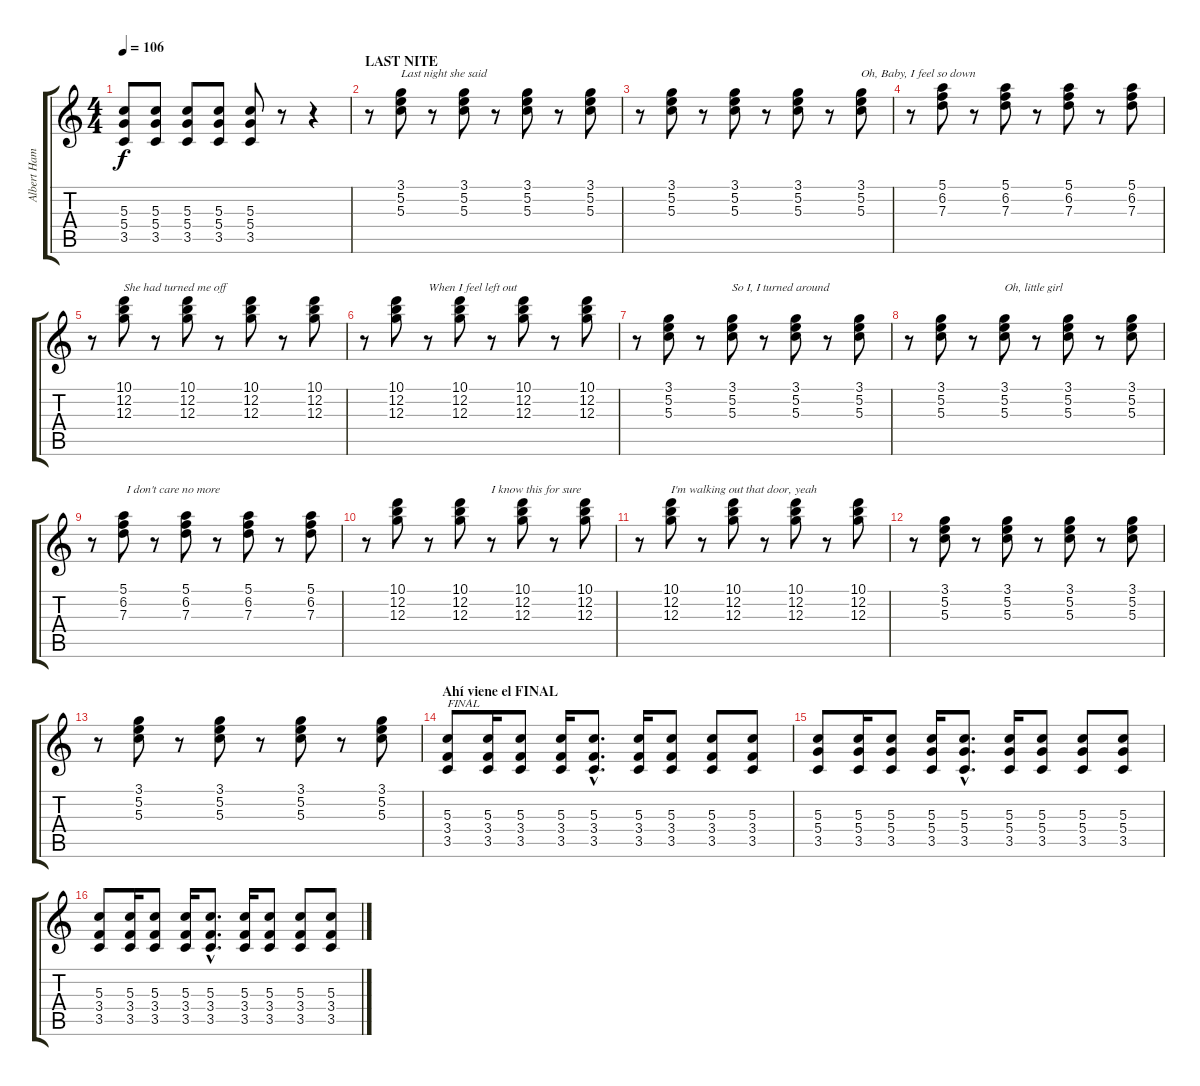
\track ("Albert Hammond" "Albert Ham") {instrument overdrivenguitar}
\staff {score tabs}
\tuning (E4 B3 G3 D3 A2 E2) {hide}
\ts (4 4)
\tempo 106
\clef g2
\ks c
(5.3 5.4 3.5).8{dy f} (5.3 5.4 3.5).8 (5.3 5.4 3.5).8 (5.3 5.4 3.5).8 (5.3 5.4 3.5).8 r.8 r.4 |
\section ("" "LAST NITE")
r.8 (3.1 5.2 5.3).8{txt "Last night she said"} r.8 (3.1 5.2 5.3).8 r.8 (3.1 5.2 5.3).8 r.8 (3.1 5.2 5.3).8 |
r.8 (3.1 5.2 5.3).8 r.8 (3.1 5.2 5.3).8 r.8 (3.1 5.2 5.3).8 r.8 (3.1 5.2 5.3).8{txt "Oh, Baby, I feel so down"} |
r.8 (5.1 6.2 7.3).8 r.8 (5.1 6.2 7.3).8 r.8 (5.1 6.2 7.3).8 r.8 (5.1 6.2 7.3).8 |
r.8 (10.1 12.2 12.3).8{txt "She had turned me off"} r.8 (10.1 12.2 12.3).8 r.8 (10.1 12.2 12.3).8 r.8 (10.1 12.2 12.3).8 |
r.8 (10.1 12.2 12.3).8 r.8{txt "When I feel left out"} (10.1 12.2 12.3).8 r.8 (10.1 12.2 12.3).8 r.8 (10.1 12.2 12.3).8 |
r.8 (3.1 5.2 5.3).8 r.8 (3.1 5.2 5.3).8{txt "So I, I turned around"} r.8 (3.1 5.2 5.3).8 r.8 (3.1 5.2 5.3).8 |
r.8 (3.1 5.2 5.3).8 r.8 (3.1 5.2 5.3).8{txt "Oh, little girl"} r.8 (3.1 5.2 5.3).8 r.8 (3.1 5.2 5.3).8 |
r.8 (5.1 6.2 7.3).8{txt " I don't care no more"} r.8 (5.1 6.2 7.3).8 r.8 (5.1 6.2 7.3).8 r.8 (5.1 6.2 7.3).8 |
r.8 (10.1 12.2 12.3).8 r.8 (10.1 12.2 12.3).8 r.8{txt "I know this for sure"} (10.1 12.2 12.3).8 r.8 (10.1 12.2 12.3).8 |
r.8 (10.1 12.2 12.3).8{txt "I'm walking out that door, yeah"} r.8 (10.1 12.2 12.3).8 r.8 (10.1 12.2 12.3).8 r.8 (10.1 12.2 12.3).8 |
r.8 (3.1 5.2 5.3).8 r.8 (3.1 5.2 5.3).8 r.8 (3.1 5.2 5.3).8 r.8 (3.1 5.2 5.3).8 |
r.8 (3.1 5.2 5.3).8 r.8 (3.1 5.2 5.3).8 r.8 (3.1 5.2 5.3).8 r.8 (3.1 5.2 5.3).8 |
\section ("" "Ahí viene el FINAL")
(5.3 3.4 3.5).8{txt "FINAL"} (5.3 3.4 3.5).16 (5.3 3.4 3.5).8 (5.3 3.4 3.5).16 (5.3{hac} 3.4{hac} 3.5{hac}).8{d} (5.3 3.4 3.5).16 (5.3 3.4 3.5).8 (5.3 3.4 3.5).8 (5.3 3.4 3.5).8 |
(5.3 5.4 3.5).8 (5.3 5.4 3.5).16 (5.3 5.4 3.5).8 (5.3 5.4 3.5).16 (5.3{hac} 5.4{hac} 3.5{hac}).8{d} (5.3 5.4 3.5).16 (5.3 5.4 3.5).8 (5.3 5.4 3.5).8 (5.3 5.4 3.5).8 |
(5.3 3.4 3.5).8 (5.3 3.4 3.5).16 (5.3 3.4 3.5).8 (5.3 3.4 3.5).16 (5.3{hac} 3.4{hac} 3.5{hac}).8{d} (5.3 3.4 3.5).16 (5.3 3.4 3.5).8 (5.3 3.4 3.5).8 (5.3 3.4 3.5).8
